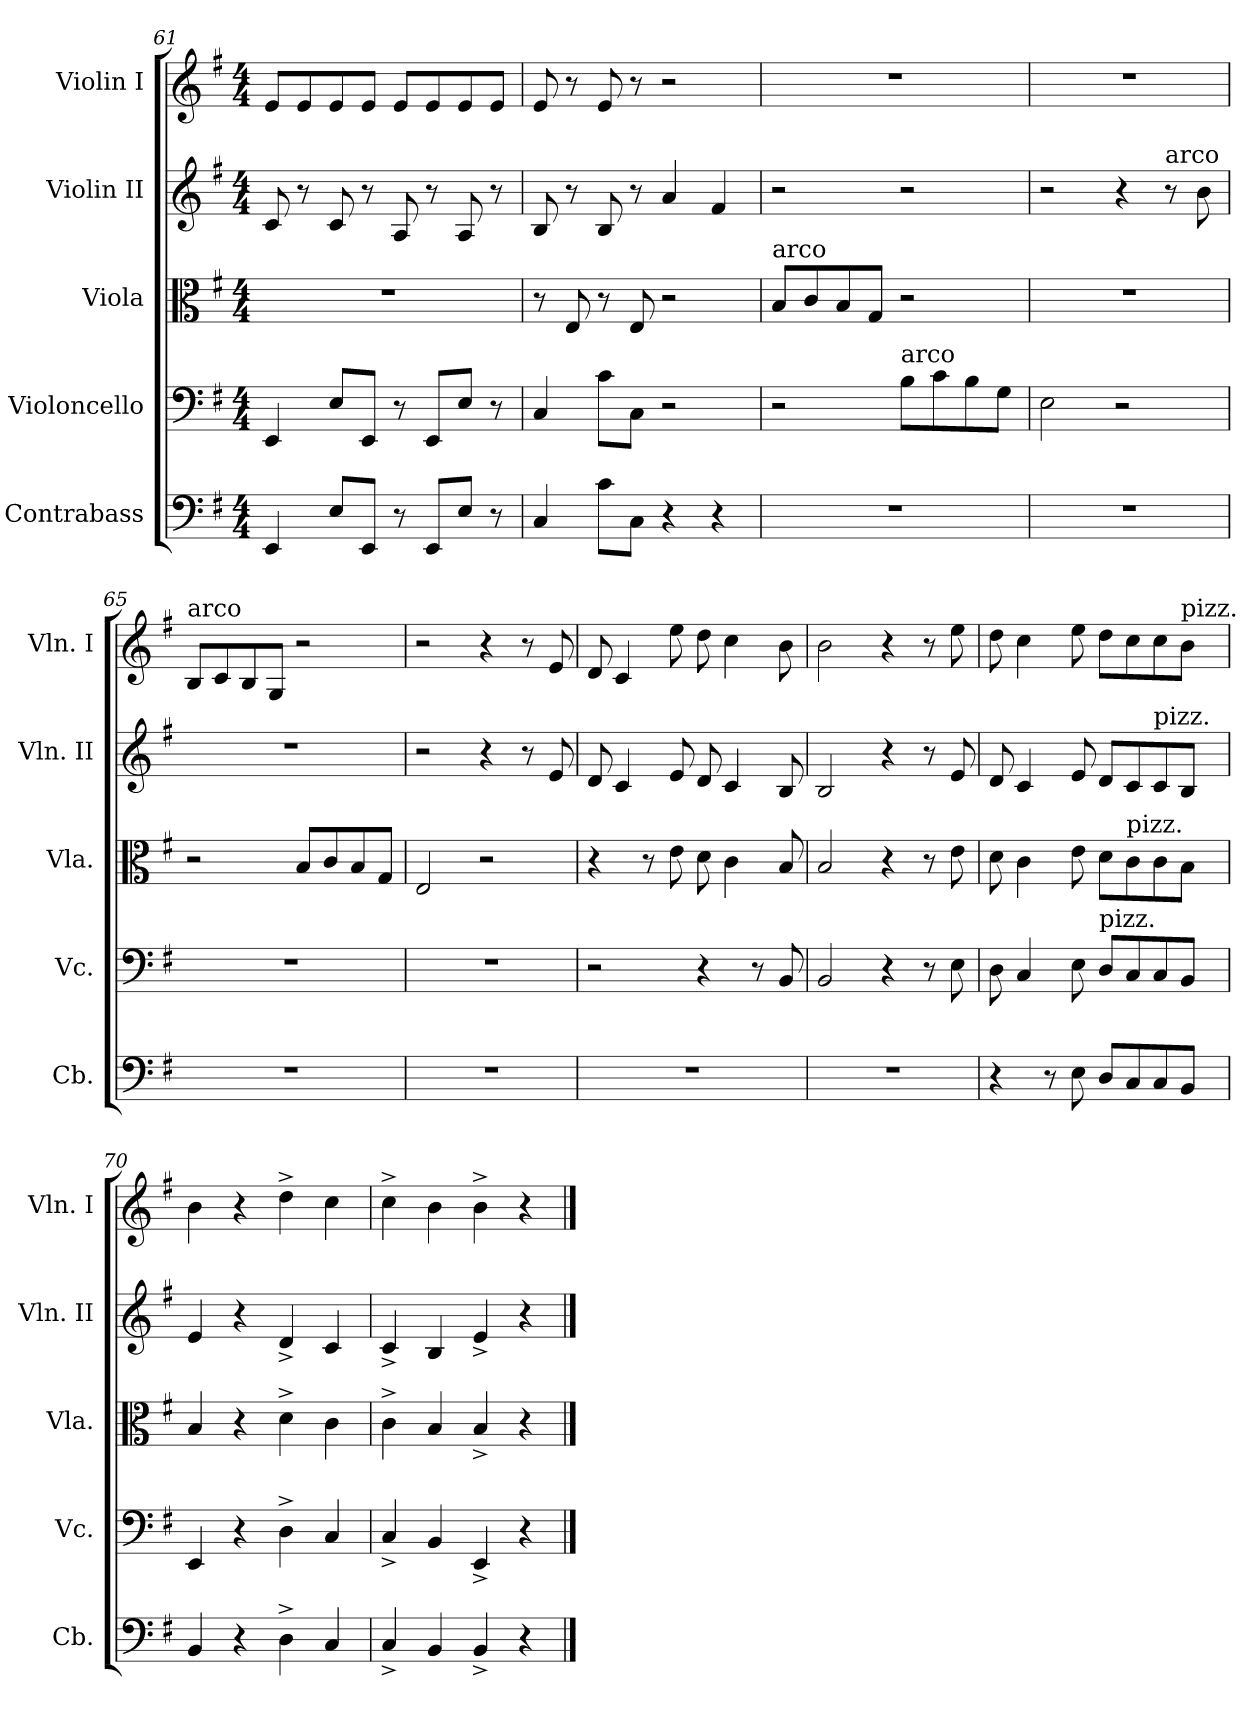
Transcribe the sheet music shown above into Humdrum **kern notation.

**kern	**kern	**kern	**kern	**kern
*part5	*part4	*part3	*part2	*part1
*staff5	*staff4	*staff3	*staff2	*staff1
*I"Contrabass	*I"Violoncello	*I"Viola	*I"Violin II	*I"Violin I
*I'Cb.	*I'Vc.	*I'Vla.	*I'Vln. II	*I'Vln. I
!!LO:PB:g=z
*clefF4	*clefF4	*clefC3	*clefG2	*clefG2
*ITrd7c12	*	*	*	*
*k[f#]	*k[f#]	*k[f#]	*k[f#]	*k[f#]
*M4/4	*M4/4	*M4/4	*M4/4	*M4/4
=61	=61	=61	=61	=61
4EEE/	4EE/	1r	8c/	8e/L
.	.	.	8r	8e/
8EE/L	8E/L	.	8c/	8e/
8EEE/J	8EE/J	.	8r	8e/J
8r	8r	.	8A/	8e/L
8EEE/L	8EE/L	.	8r	8e/
8EE/J	8E/J	.	8A/	8e/
8r	8r	.	8r	8e/J
=62	=62	=62	=62	=62
4CC/	4C/	8r	8B/	8e/
.	.	8E/	8r	8r
8C\L	8c\L	8r	8B/	8e/
8CC\J	8C\J	8E/	8r	8r
4r	2r	2r	4a/	2r
4r	.	.	4f#/	.
!!LO:LB:g=z
=63	=63	=63	=63	=63
!	!	!LO:TX:a:t=arco	!	!
1r	2r	8B/L	2r	1r
.	.	8c/	.	.
.	.	8B/	.	.
.	.	8G/J	.	.
!	!LO:TX:a:t=arco	!	!	!
.	8B\L	2r	2r	.
.	8c\	.	.	.
.	8B\	.	.	.
.	8G\J	.	.	.
=64	=64	=64	=64	=64
1r	2E\	1r	2r	1r
.	2r	.	4r	.
!	!	!	!LO:TX:a:t=arco	!
.	.	.	8r	.
.	.	.	8b\	.
=65	=65	=65	=65	=65
!	!	!	!	!LO:TX:a:t=arco
1r	1r	2r	1r	8B/L
.	.	.	.	8c/
.	.	.	.	8B/
.	.	.	.	8G/J
.	.	8B/L	.	2r
.	.	8c/	.	.
.	.	8B/	.	.
.	.	8G/J	.	.
=66	=66	=66	=66	=66
1r	1r	2E/	2r	2r
.	.	2r	4r	4r
.	.	.	8r	8r
.	.	.	8e/	8e/
!!LO:PB:g=z
=67	=67	=67	=67	=67
1r	2r	4r	8d/	8d/
.	.	.	4c/	4c/
.	.	8r	.	.
.	.	8e\	8e/	8ee\
.	4r	8d\	8d/	8dd\
.	.	4c\	4c/	4cc\
.	8r	.	.	.
.	8BB/	8B/	8B/	8b\
=68	=68	=68	=68	=68
1r	2BB/	2B/	2B/	2b\
.	4r	4r	4r	4r
.	8r	8r	8r	8r
.	8E\	8e\	8e/	8ee\
!!LO:LB:g=z
=69	=69	=69	=69	=69
4r	8D\	8d\	8d/	8dd\
.	4C/	4c\	4c/	4cc\
8r	.	.	.	.
8EE\	8E\	8e\	8e/	8ee\
!	!LO:TX:a:t=pizz.	!	!	!
8DD/L	8D/L	8d\L	8d/L	8dd\L
!	!	!LO:TX:a:t=pizz.	!	!
8CC/	8C/	8c\	8c/	8cc\
!	!	!	!LO:TX:a:t=pizz.	!
8CC/	8C/	8c\	8c/	8cc\
!	!	!	!	!LO:TX:a:t=pizz.
8BBB/J	8BB/J	8B\J	8B/J	8b\J
=70	=70	=70	=70	=70
4BBB/	4EE/	4B/	4e/	4b\
4r	4r	4r	4r	4r
4DD^\	4D^\	4d^\	4d^/	4dd^\
4CC/	4C/	4c\	4c/	4cc\
=71	=71	=71	=71	=71
4CC^/	4C^/	4c^\	4c^/	4cc^\
4BBB/	4BB/	4B/	4B/	4b\
4BBB^/	4EE^/	4B^/	4e^/	4b^\
4r	4r	4r	4r	4r
==	==	==	==	==
*-	*-	*-	*-	*-
